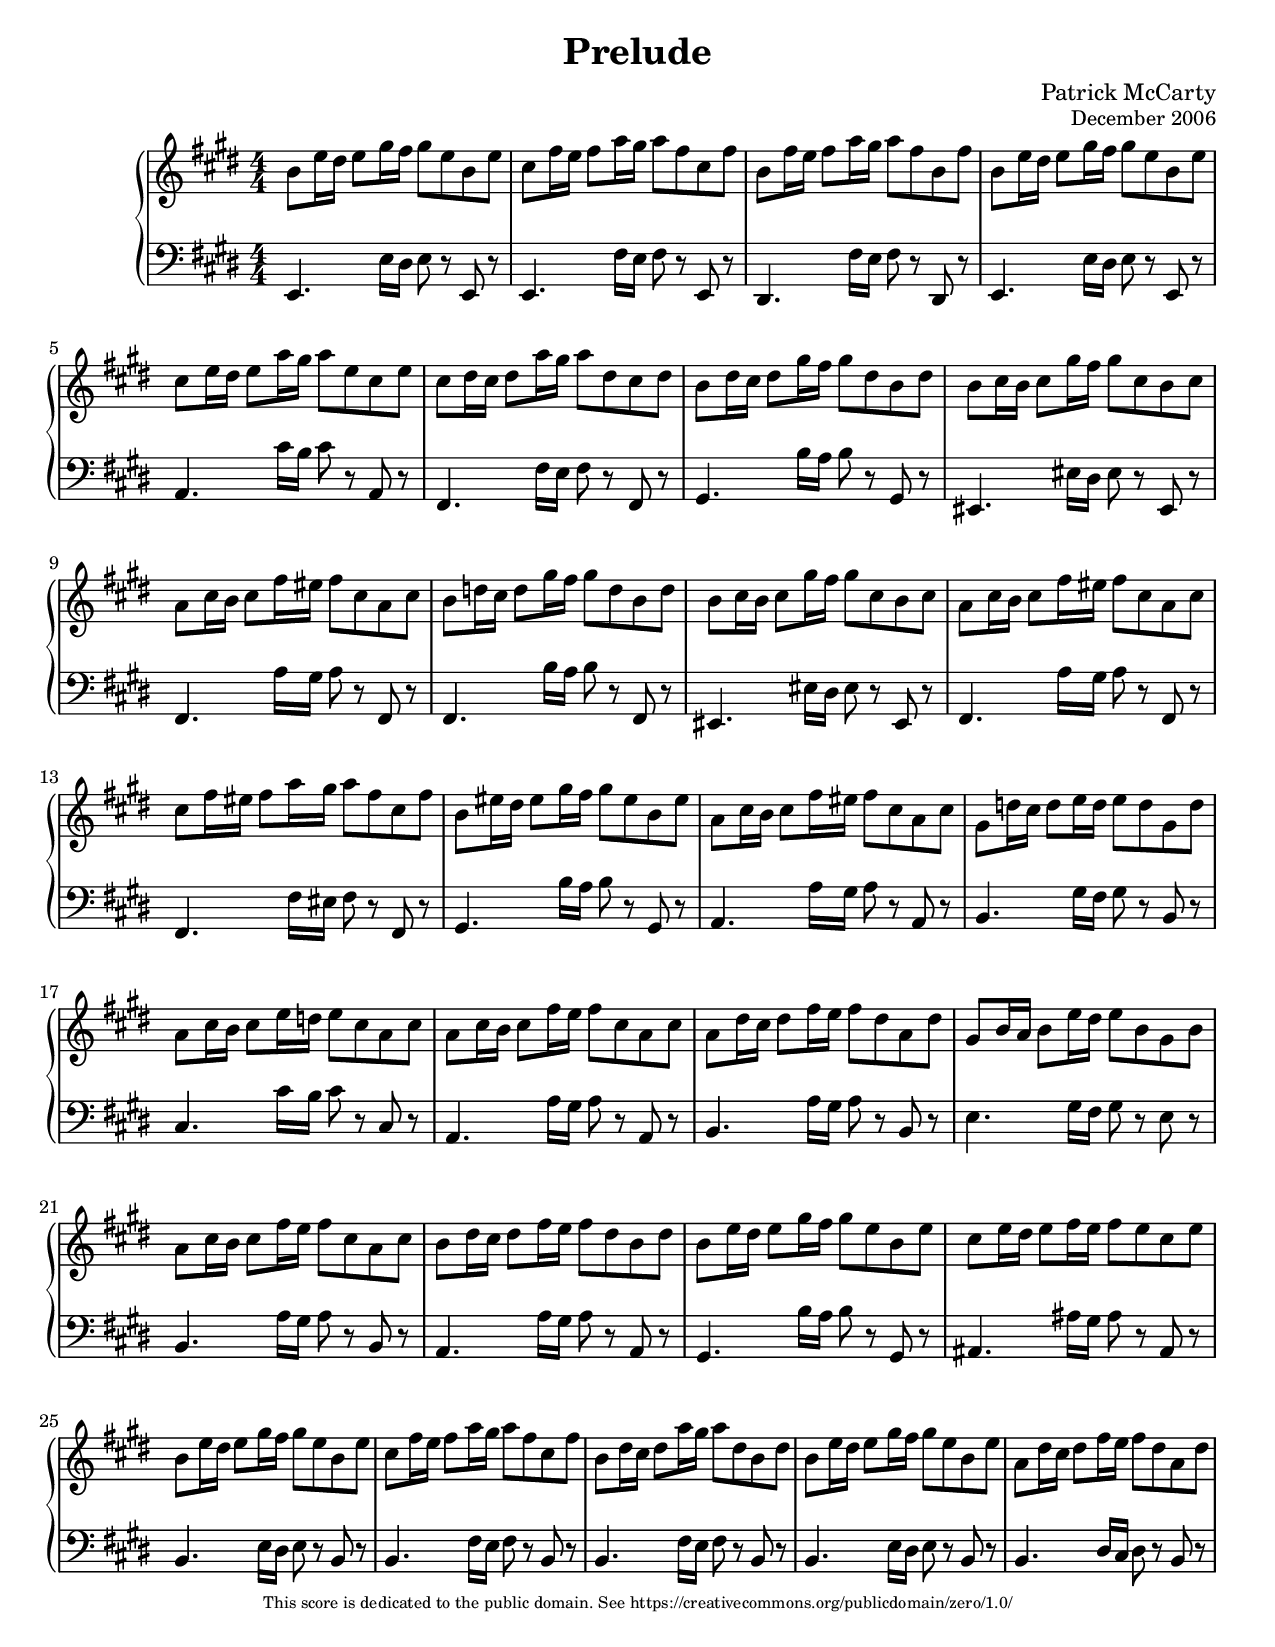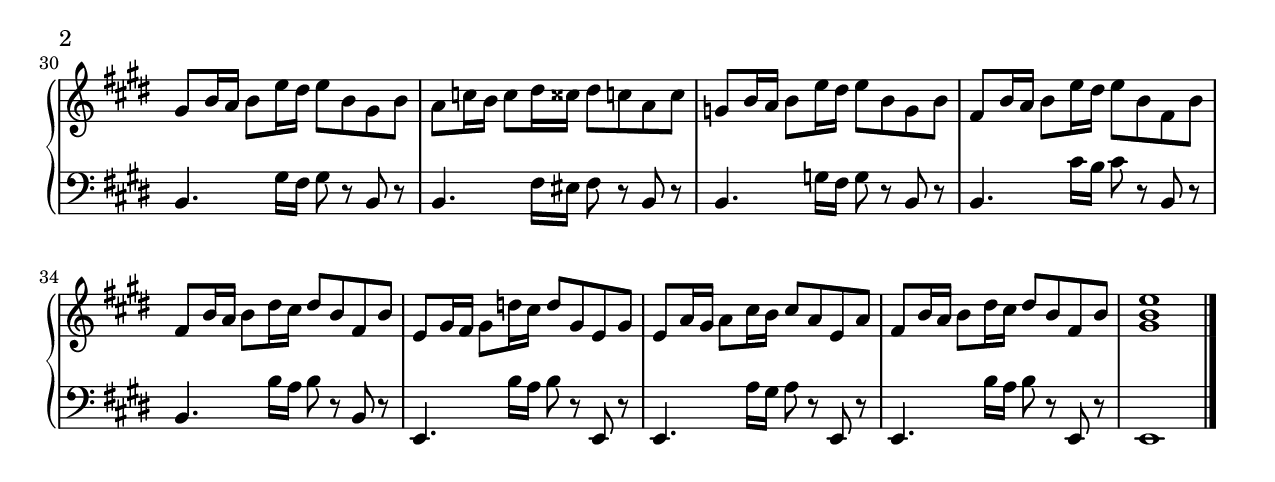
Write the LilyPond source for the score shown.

\version "2.24.0"

#(ly:set-option 'point-and-click #f)
#(set-default-paper-size "letter")

\header {
  title = "Prelude"
  composer = "Patrick McCarty"
  opus = \markup \smaller { "December 2006" }
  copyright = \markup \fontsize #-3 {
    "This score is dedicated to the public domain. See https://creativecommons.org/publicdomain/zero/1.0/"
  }
}

\paper {
  %annotate-spacing = ##t
}

\score {
  \new PianoStaff {
    \override Score.SpacingSpanner.common-shortest-duration = #(ly:make-moment 1/8)
    <<
      \new Staff {
        \numericTimeSignature
        \time 4/4
        \key e \major
        \relative c'' {
          b8 e16 dis e8 gis16 fis gis8 e b e
          cis8 fis16 e fis8 a16 gis a8 fis cis fis
          b, fis'16 e fis8 a16 gis a8 fis b, fis'
          b, e16 dis e8 gis16 fis gis8 e b e
          cis e16 dis e8 a16 gis a8 e cis e
          cis dis16 cis dis8 a'16 gis a8 dis, cis dis
          b dis16 cis dis8 gis16 fis gis8 dis b dis
          b cis16 b cis8 gis'16 fis gis8 cis, b cis
          a cis16 b cis8 fis16 eis fis8 cis a cis
          b d16 cis d8 gis16 fis gis8 d b d
          b cis16 b cis8 gis'16 fis gis8 cis, b cis
          a cis16 b cis8 fis16 eis fis8 cis a cis
          cis fis16 eis fis8 a16 gis a8 fis cis fis
          b, eis16 dis eis8 gis16 fis gis8 eis b eis
          a, cis16 b cis8 fis16 eis fis8 cis a cis
          gis d'16 cis d8 e16 d e8 d gis, d'
          a cis16 b cis8 e16 d e8 cis a cis
          a cis16 b cis8 fis16 e fis8 cis a cis
          a dis16 cis dis8 fis16 e fis8 dis a dis
          gis, b16 a b8 e16 dis e8 b gis b
          a cis16 b cis8 fis16 e fis8 cis a cis
          b dis16 cis dis8 fis16 e fis8 dis b dis
          b e16 dis e8 gis16 fis gis8 e b e
          cis e16 dis e8 fis16 e fis8 e cis e
          b e16 dis e8 gis16 fis gis8 e b e
          cis fis16 e fis8 a16 gis a8 fis cis fis
          b, dis16 cis dis8 a'16 gis a8 dis, b dis
          b e16 dis e8 gis16 fis gis8 e b e
          a, dis16 cis dis8 fis16 e fis8 dis a dis
          gis, b16 a b8 e16 dis e8 b gis b
          a c16 b c8 dis16 cisis dis8 c a c
          g! b16 a b8 e16 dis e8 b g b
          fis b16 a b8 e16 dis e8 b fis b
          fis b16 a b8 dis16 cis dis8 b fis b
          e, gis16 fis gis8 d'16 cis d8 gis, e gis
          e a16 gis a8 cis16 b cis8 a e a
          fis b16 a b8 dis16 cis dis8 b fis b
          \override Voice.Arpeggio.transparent = ##t
          <gis b e>1\arpeggio \bar "|."
        }
      }
      \new Staff {
        \clef bass
        \numericTimeSignature
        \time 4/4
        \key e \major
        \relative c {
          e,4. e'16 dis e8 r e, r
          e4. fis'16 e fis8 r e, r
          dis4. fis'16 e fis8 r dis, r
          e4. e'16 dis e8 r e, r
          a4. cis'16 b cis8 r a, r
          fis4. fis'16 e fis8 r fis, r
          gis4. b'16 a b8 r gis, r
          eis4. eis'16 dis eis8 r eis, r
          fis4. a'16 gis a8 r fis, r
          fis4. b'16 a b8 r fis, r
          eis4. eis'16 dis eis8 r eis, r
          fis4. a'16 gis a8 r fis, r
          fis4. fis'16 eis fis8 r fis, r
          gis4. b'16 a b8 r gis, r
          a4. a'16 gis a8 r a, r
          b4. gis'16 fis gis8 r b, r
          cis4. cis'16 b cis8 r cis, r
          a4. a'16 gis a8 r a, r
          b4. a'16 gis a8 r b, r
          e4. gis16 fis gis8 r e r
          b4. a'16 gis a8 r b, r
          a4. a'16 gis a8 r a, r
          gis4. b'16 a b8 r gis, r
          ais4. ais'16 gis ais8 r ais, r
          b4. e16 dis e8 r b r
          b4. fis'16 e fis8 r b, r
          b4. fis'16 e fis8 r b, r
          b4. e16 dis e8 r b r
          b4. dis16 cis dis8 r b r
          b4. gis'16 fis gis8 r b, r
          b4. fis'16 eis fis8 r b, r
          b4. g'!16 fis g8 r b, r
          b4. cis'16 b cis8 r b, r
          b4. b'16 a b8 r b, r
          e,4. b''16 a b8 r e,, r
          e4. a'16 gis a8 r e, r
          e4. b''16 a b8 r e,, r
          e1 \bar "|."
        }
      }
    >>
  }
}


% vim: ft=lilypond sw=2 et sts=2
